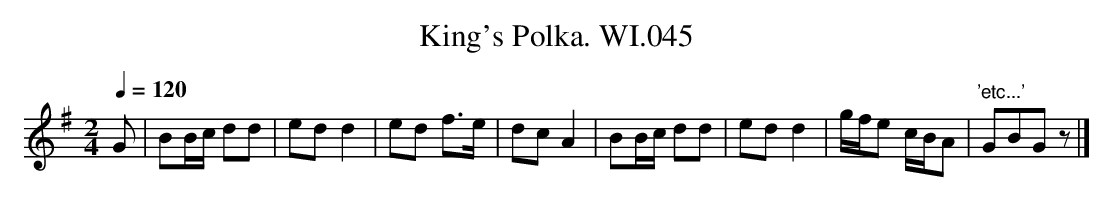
X:1
T:King's Polka. WI.045
M:2/4
L:1/8
Q:1/4=120
K:G
G|BB/c/ dd|ed d2|ed f>e|dc A2|\
BB/c/ dd|ed d2|g/f/e c/B/A|"'etc...'"GBGz|]
